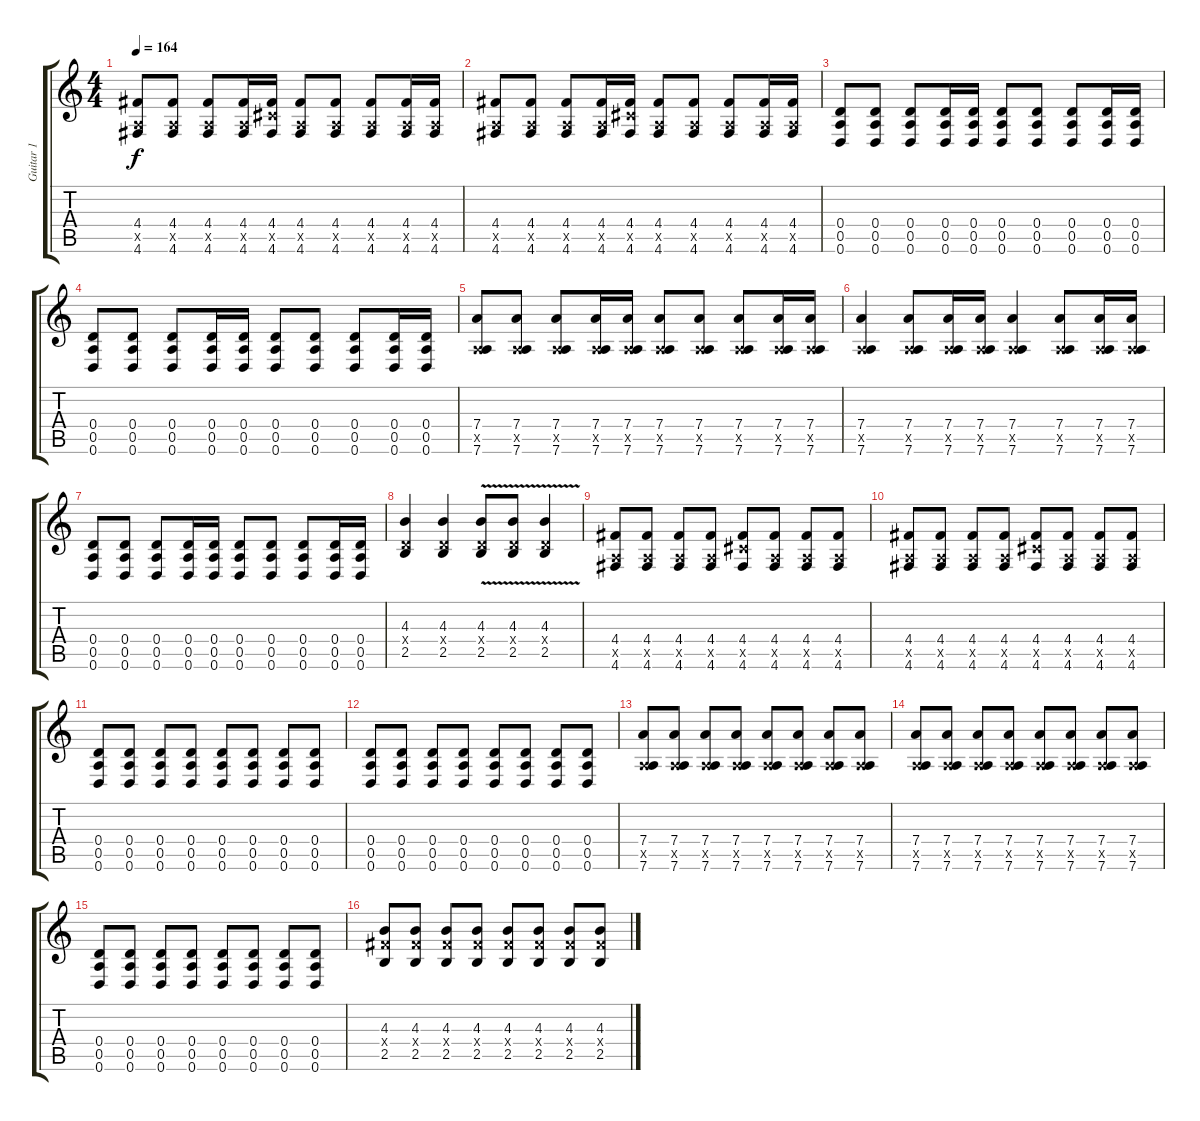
\track ("Guitar 1" "Guitar 1") {instrument overdrivenguitar}
\staff {score tabs}
\tuning (E4 B3 G3 D3 A2 D2) {hide}
\ts (4 4)
\tempo 164
\clef g2
\ks c
(4.4 0.5{x} 4.6).8{dy f} (4.4 0.5{x} 4.6).8 (4.4 0.5{x} 4.6).8 (4.4 0.5{x} 4.6).16 (4.4 4.5{x} 4.6).16 (4.4 0.5{x} 4.6).8 (4.4 0.5{x} 4.6).8 (4.4 0.5{x} 4.6).8 (4.4 0.5{x} 4.6).16 (4.4 0.5{x} 4.6).16 |
(4.4 0.5{x} 4.6).8 (4.4 0.5{x} 4.6).8 (4.4 0.5{x} 4.6).8 (4.4 0.5{x} 4.6).16 (4.4 4.5{x} 4.6).16 (4.4 0.5{x} 4.6).8 (4.4 0.5{x} 4.6).8 (4.4 0.5{x} 4.6).8 (4.4 0.5{x} 4.6).16 (4.4 0.5{x} 4.6).16 |
(0.4 0.5 0.6).8 (0.4 0.5 0.6).8 (0.4 0.5 0.6).8 (0.4 0.5 0.6).16 (0.4 0.5 0.6).16 (0.4 0.5 0.6).8 (0.4 0.5 0.6).8 (0.4 0.5 0.6).8 (0.4 0.5 0.6).16 (0.4 0.5 0.6).16 |
(0.4 0.5 0.6).8 (0.4 0.5 0.6).8 (0.4 0.5 0.6).8 (0.4 0.5 0.6).16 (0.4 0.5 0.6).16 (0.4 0.5 0.6).8 (0.4 0.5 0.6).8 (0.4 0.5 0.6).8 (0.4 0.5 0.6).16 (0.4 0.5 0.6).16 |
(7.4 0.5{x} 7.6).8 (7.4 0.5{x} 7.6).8 (7.4 0.5{x} 7.6).8 (7.4 0.5{x} 7.6).16 (7.4 0.5{x} 7.6).16 (7.4 0.5{x} 7.6).8 (7.4 0.5{x} 7.6).8 (7.4 0.5{x} 7.6).8 (7.4 0.5{x} 7.6).16 (7.4 0.5{x} 7.6).16 |
(7.4 0.5{x} 7.6).4 (7.4 0.5{x} 7.6).8 (7.4 0.5{x} 7.6).16 (7.4 0.5{x} 7.6).16 (7.4 0.5{x} 7.6).4 (7.4 0.5{x} 7.6).8 (7.4 0.5{x} 7.6).16 (7.4 0.5{x} 7.6).16 |
(0.4 0.5 0.6).8 (0.4 0.5 0.6).8 (0.4 0.5 0.6).8 (0.4 0.5 0.6).16 (0.4 0.5 0.6).16 (0.4 0.5 0.6).8 (0.4 0.5 0.6).8 (0.4 0.5 0.6).8 (0.4 0.5 0.6).16 (0.4 0.5 0.6).16 |
(4.3 0.4{x} 2.5).4 (4.3 0.4{x} 2.5).4 (4.3{v} 0.4{x} 2.5).8 (4.3{v} 0.4{x} 2.5).8 (4.3{v} 0.4{x} 2.5).4 |
(4.4 0.5{x} 4.6).8 (4.4 0.5{x} 4.6).8 (4.4 0.5{x} 4.6).8 (4.4 0.5{x} 4.6).8 (4.4 4.5{x} 4.6).8 (4.4 0.5{x} 4.6).8 (4.4 0.5{x} 4.6).8 (4.4 0.5{x} 4.6).8 |
(4.4 0.5{x} 4.6).8 (4.4 0.5{x} 4.6).8 (4.4 0.5{x} 4.6).8 (4.4 0.5{x} 4.6).8 (4.4 4.5{x} 4.6).8 (4.4 0.5{x} 4.6).8 (4.4 0.5{x} 4.6).8 (4.4 0.5{x} 4.6).8 |
(0.4 0.5 0.6).8 (0.4 0.5 0.6).8 (0.4 0.5 0.6).8 (0.4 0.5 0.6).8 (0.4 0.5 0.6).8 (0.4 0.5 0.6).8 (0.4 0.5 0.6).8 (0.4 0.5 0.6).8 |
(0.4 0.5 0.6).8 (0.4 0.5 0.6).8 (0.4 0.5 0.6).8 (0.4 0.5 0.6).8 (0.4 0.5 0.6).8 (0.4 0.5 0.6).8 (0.4 0.5 0.6).8 (0.4 0.5 0.6).8 |
(7.4 0.5{x} 7.6).8 (7.4 0.5{x} 7.6).8 (7.4 0.5{x} 7.6).8 (7.4 0.5{x} 7.6).8 (7.4 0.5{x} 7.6).8 (7.4 0.5{x} 7.6).8 (7.4 0.5{x} 7.6).8 (7.4 0.5{x} 7.6).8 |
(7.4 0.5{x} 7.6).8 (7.4 0.5{x} 7.6).8 (7.4 0.5{x} 7.6).8 (7.4 0.5{x} 7.6).8 (7.4 0.5{x} 7.6).8 (7.4 0.5{x} 7.6).8 (7.4 0.5{x} 7.6).8 (7.4 0.5{x} 7.6).8 |
(0.4 0.5 0.6).8 (0.4 0.5 0.6).8 (0.4 0.5 0.6).8 (0.4 0.5 0.6).8 (0.4 0.5 0.6).8 (0.4 0.5 0.6).8 (0.4 0.5 0.6).8 (0.4 0.5 0.6).8 |
(4.3 4.4{x} 2.5).8 (4.3 4.4{x} 2.5).8 (4.3 4.4{x} 2.5).8 (4.3 4.4{x} 2.5).8 (4.3 4.4{x} 2.5).8 (4.3 4.4{x} 2.5).8 (4.3 4.4{x} 2.5).8 (4.3 4.4{x} 2.5).8
